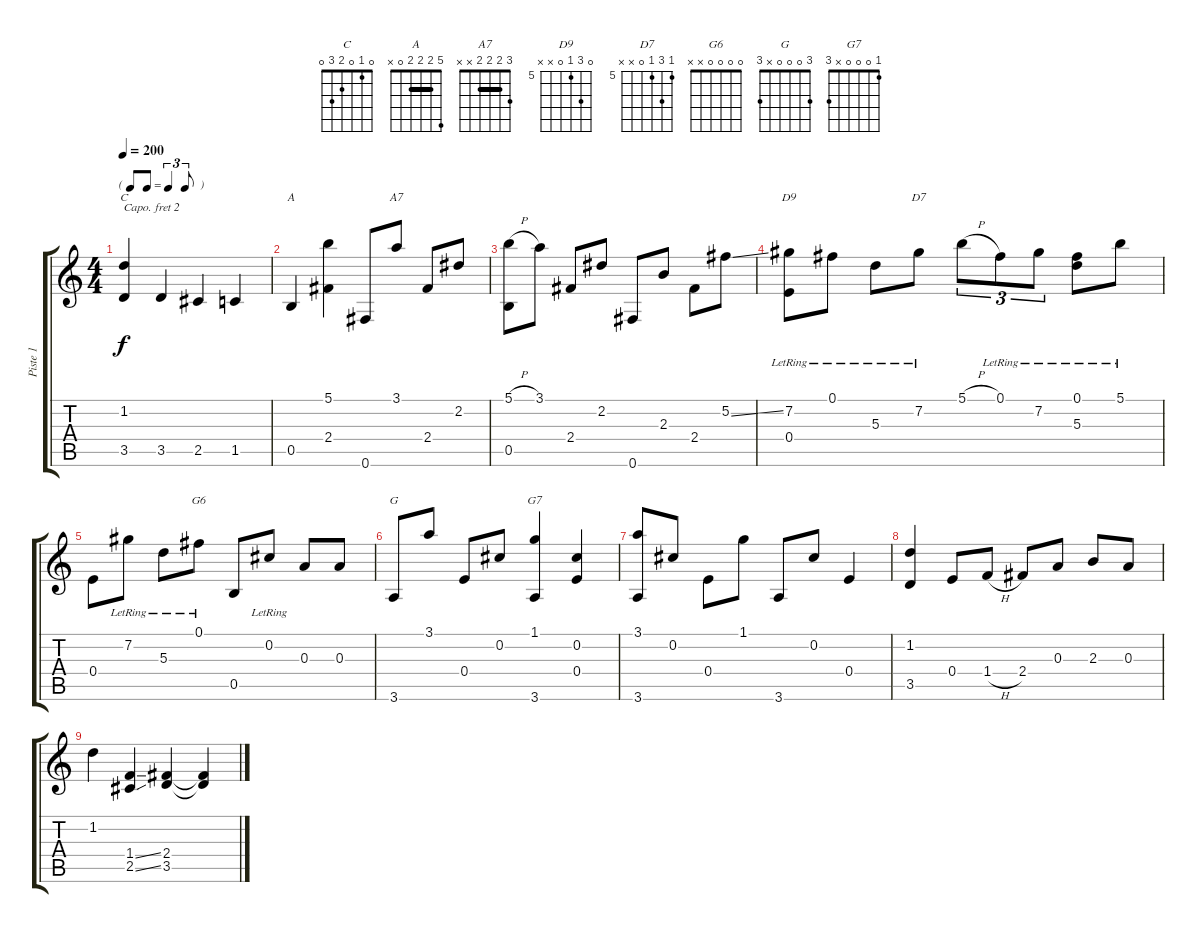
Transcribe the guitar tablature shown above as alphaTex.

\track ("Piste 1" "Piste 1") {instrument acousticguitarnylon}
\staff {score tabs}
\capo 2
\tuning (E4 B3 G3 D3 A2 E2) {hide}
\chord ("C" 0 1 0 2 3 0)
\chord ("A" 5 2 2 2 0 x) {barre 2}
\chord ("A7" 3 2 2 2 x x) {barre 2}
\chord ("D9" 0 7 5 0 x x) {firstfret 5}
\chord ("D7" 5 7 5 0 x x) {firstfret 5}
\chord ("G6" 0 0 0 0 x x)
\chord ("G" 3 0 0 0 x 3)
\chord ("G7" 1 0 0 0 x 3)
\ts (4 4)
\tf triplet8th
\tempo 200
\clef g2
\ks c
(1.2 3.5).4{ch "C" dy f} 3.5.4 2.5.4 1.5.4 |
0.5.4{ch "A"} (5.1 2.4).4 0.6.8 3.1.8{ch "A7"} 2.4.8 2.2.8 |
(5.1{h} 0.5).8 3.1.8 2.4.8 2.2.8 0.6.8 2.3.8 2.4.8 5.2{ss}.8 |
(7.2{lr} 0.4).8{ch "D9"} 0.1{lr}.8 5.3{lr}.8 7.2{lr}.8{ch "D7"} 5.1{h}.8{tu (3 2)} 0.1{lr}.8{tu (3 2)} 7.2{lr}.8{tu (3 2)} (0.1 5.3{lr}).8 5.1{lr}.8 |
0.4.8 7.2{lr}.8 5.3{lr}.8 0.1{lr}.8{ch "G6"} 0.5.8 0.2{lr}.8 0.3.8 0.3.8 |
3.6.8{ch "G"} 3.1.8 0.4.8 0.2.8 (1.1 3.6).4{ch "G7"} (0.2 0.4).4 |
(3.1 3.6).8 0.2.8 0.4.8 1.1.8 3.6.8 0.2.8 0.4.4 |
(1.2 3.5).4 0.4.8 1.4{h}.8 2.4.8 0.3.8 2.3.8 0.3.8 |
1.2.4 (1.4{ss} 2.5{ss}).4 (2.4 3.5).4 (2.4{t} 3.5{t}).4
